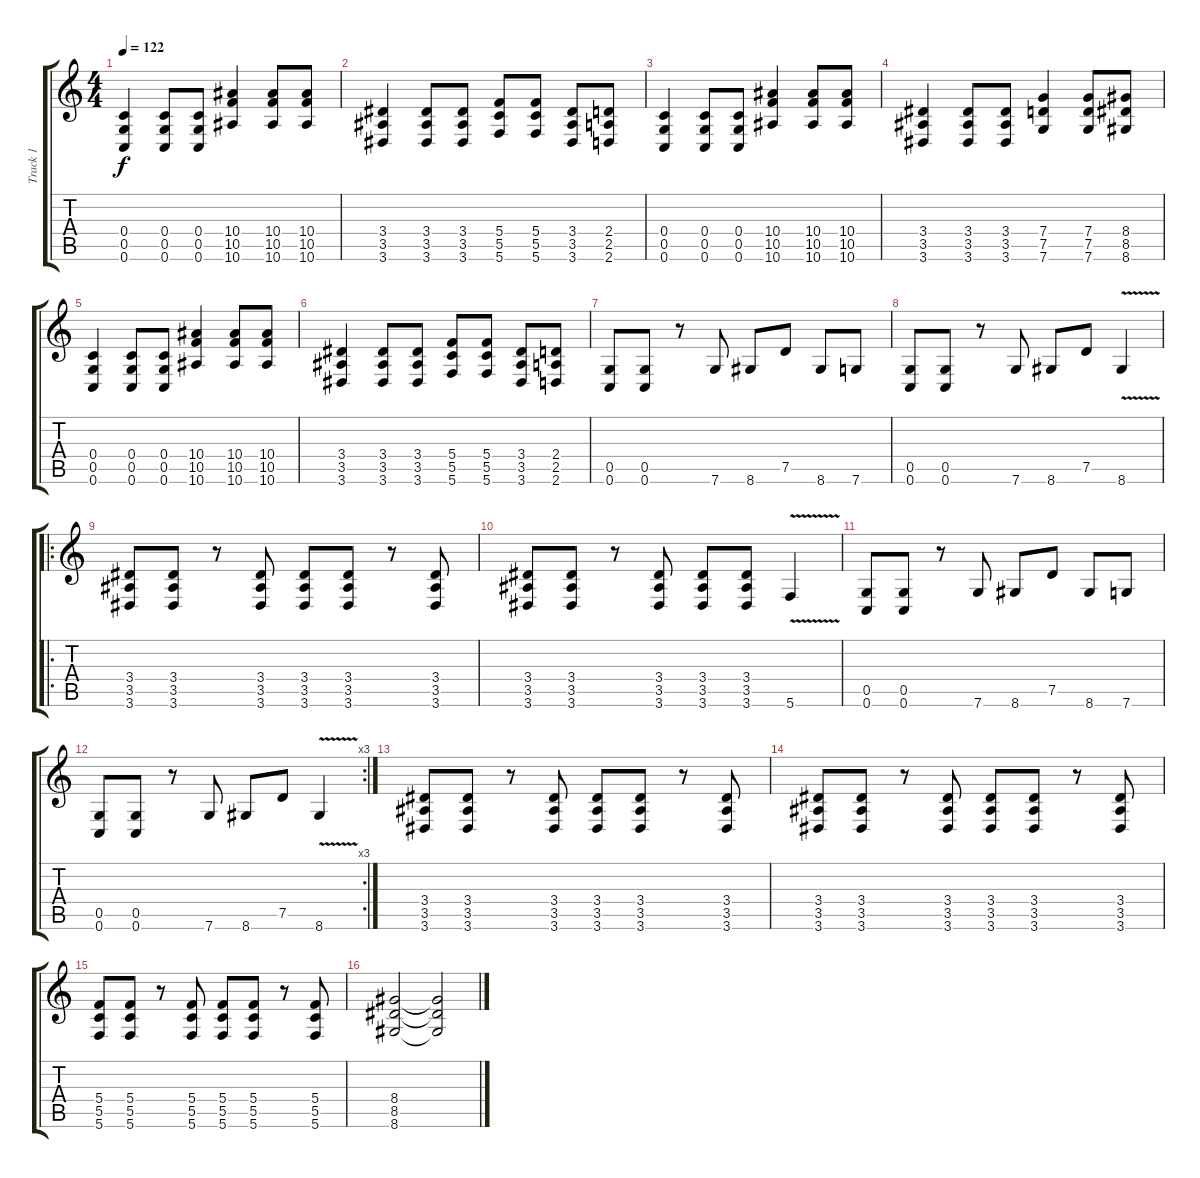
\track ("Track 1" "Track 1") {instrument distortionguitar}
\staff {score tabs}
\tuning (D4 A3 F3 C3 G2 C2) {hide}
\ts (4 4)
\tempo 122
\clef g2
\ks c
(0.4 0.5 0.6).4{dy f} (0.4 0.5 0.6).8 (0.4 0.5 0.6).8 (10.4 10.5 10.6).4 (10.4 10.5 10.6).8 (10.4 10.5 10.6).8 |
(3.4 3.5 3.6).4 (3.4 3.5 3.6).8 (3.4 3.5 3.6).8 (5.4 5.5 5.6).8 (5.4 5.5 5.6).8 (3.4 3.5 3.6).8 (2.4 2.5 2.6).8 |
(0.4 0.5 0.6).4 (0.4 0.5 0.6).8 (0.4 0.5 0.6).8 (10.4 10.5 10.6).4 (10.4 10.5 10.6).8 (10.4 10.5 10.6).8 |
(3.4 3.5 3.6).4 (3.4 3.5 3.6).8 (3.4 3.5 3.6).8 (7.4 7.5 7.6).4 (7.4 7.5 7.6).8 (8.4 8.5 8.6).8 |
(0.4 0.5 0.6).4 (0.4 0.5 0.6).8 (0.4 0.5 0.6).8 (10.4 10.5 10.6).4 (10.4 10.5 10.6).8 (10.4 10.5 10.6).8 |
(3.4 3.5 3.6).4 (3.4 3.5 3.6).8 (3.4 3.5 3.6).8 (5.4 5.5 5.6).8 (5.4 5.5 5.6).8 (3.4 3.5 3.6).8 (2.4 2.5 2.6).8 |
(0.5 0.6).8 (0.5 0.6).8 r.8 7.6.8 8.6.8 7.5.8 8.6.8 7.6.8 |
(0.5 0.6).8 (0.5 0.6).8 r.8 7.6.8 8.6.8 7.5.8 8.6{v}.4 |
\ro
(3.4 3.5 3.6).8 (3.4 3.5 3.6).8 r.8 (3.4 3.5 3.6).8 (3.4 3.5 3.6).8 (3.4 3.5 3.6).8 r.8 (3.4 3.5 3.6).8 |
(3.4 3.5 3.6).8 (3.4 3.5 3.6).8 r.8 (3.4 3.5 3.6).8 (3.4 3.5 3.6).8 (3.4 3.5 3.6).8 5.6{v}.4 |
(0.5 0.6).8 (0.5 0.6).8 r.8 7.6.8 8.6.8 7.5.8 8.6.8 7.6.8 |
\rc 3
(0.5 0.6).8 (0.5 0.6).8 r.8 7.6.8 8.6.8 7.5.8 8.6{v}.4 |
(3.4 3.5 3.6).8 (3.4 3.5 3.6).8 r.8 (3.4 3.5 3.6).8 (3.4 3.5 3.6).8 (3.4 3.5 3.6).8 r.8 (3.4 3.5 3.6).8 |
(3.4 3.5 3.6).8 (3.4 3.5 3.6).8 r.8 (3.4 3.5 3.6).8 (3.4 3.5 3.6).8 (3.4 3.5 3.6).8 r.8 (3.4 3.5 3.6).8 |
(5.4 5.5 5.6).8 (5.4 5.5 5.6).8 r.8 (5.4 5.5 5.6).8 (5.4 5.5 5.6).8 (5.4 5.5 5.6).8 r.8 (5.4 5.5 5.6).8 |
(8.4 8.5 8.6).2 (8.4{t} 8.5{t} 8.6{t}).2
